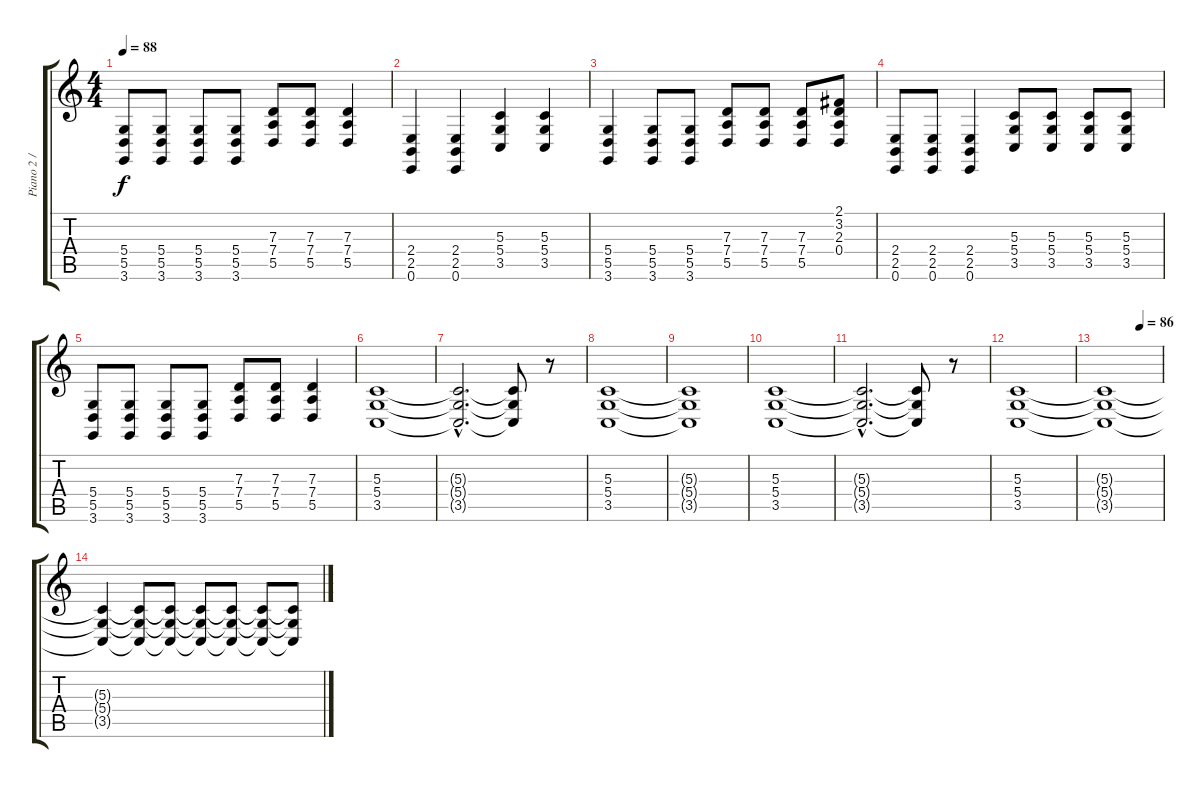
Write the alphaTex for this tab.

\track ("Piano 2 / 3rd Guitar" "Piano 2 / ") {instrument acousticgrandpiano}
\staff {score tabs}
\tuning (E4 B3 G3 D3 A2 E2) {hide}
\ts (4 4)
\tempo 88
\clef g2
\ks c
(5.4 5.5 3.6).8{dy f} (5.4 5.5 3.6).8 (5.4 5.5 3.6).8 (5.4 5.5 3.6).8 (7.3 7.4 5.5).8 (7.3 7.4 5.5).8 (7.3 7.4 5.5).4 |
(2.4 2.5 0.6).4 (2.4 2.5 0.6).4 (5.3 5.4 3.5).4 (5.3 5.4 3.5).4 |
(5.4 5.5 3.6).4 (5.4 5.5 3.6).8 (5.4 5.5 3.6).8 (7.3 7.4 5.5).8 (7.3 7.4 5.5).8 (7.3 7.4 5.5).8 (2.1 3.2 2.3 0.4).8 |
(2.4 2.5 0.6).8 (2.4 2.5 0.6).8 (2.4 2.5 0.6).4 (5.3 5.4 3.5).8 (5.3 5.4 3.5).8 (5.3 5.4 3.5).8 (5.3 5.4 3.5).8 |
(5.4 5.5 3.6).8 (5.4 5.5 3.6).8 (5.4 5.5 3.6).8 (5.4 5.5 3.6).8 (7.3 7.4 5.5).8 (7.3 7.4 5.5).8 (7.3 7.4 5.5).4 |
(5.3 5.4 3.5).1 |
(5.3{hac t} 5.4{hac t} 3.5{hac t}).2{d} (5.3{t} 5.4{t} 3.5{t}).8 r.8 |
(5.3 5.4 3.5).1 |
(5.3{t} 5.4{t} 3.5{t}).1 |
(5.3 5.4 3.5).1 |
(5.3{hac t} 5.4{hac t} 3.5{hac t}).2{d} (5.3{t} 5.4{t} 3.5{t}).8 r.8 |
(5.3 5.4 3.5).1 |
\tempo (86 0.625)
(5.3{t} 5.4{t} 3.5{t}).1 |
(5.3{t} 5.4{t} 3.5{t}).4 (5.3{t} 5.4{t} 3.5{t}).8{volume 8} (5.3{t} 5.4{t} 3.5{t}).8{volume 7} (5.3{t} 5.4{t} 3.5{t}).8{volume 5} (5.3{t} 5.4{t} 3.5{t}).8{volume 4} (5.3{t} 5.4{t} 3.5{t}).8{volume 2} (5.3{t} 5.4{t} 3.5{t}).8{volume 1}
